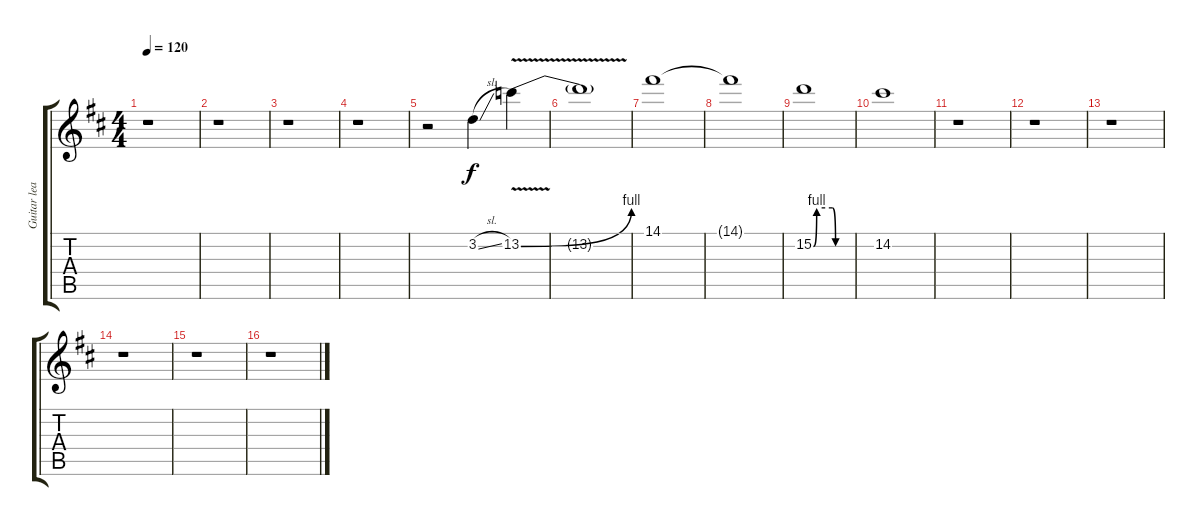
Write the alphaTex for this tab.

\track ("Guitar lead 2" "Guitar lea") {instrument distortionguitar}
\staff {score tabs}
\tuning (E4 B3 G3 D3 A2 E2) {hide}
\ts (4 4)
\tempo 120
\clef g2
\ks d
r.1{dy f instrument distortionguitar} |
r.1 |
r.1 |
r.1 |
r.2 3.2{sl}.4 13.2{be (bend 0 0 60 4) v}.4 |
13.2{t}.1 |
14.1.1 |
14.1{t}.1 |
15.2{be (custom 0 0 5 4 30 4 35 0 45 0 60 0)}.1 |
14.2.1 |
r.1 |
r.1 |
r.1 |
r.1 |
r.1 |
r.1
